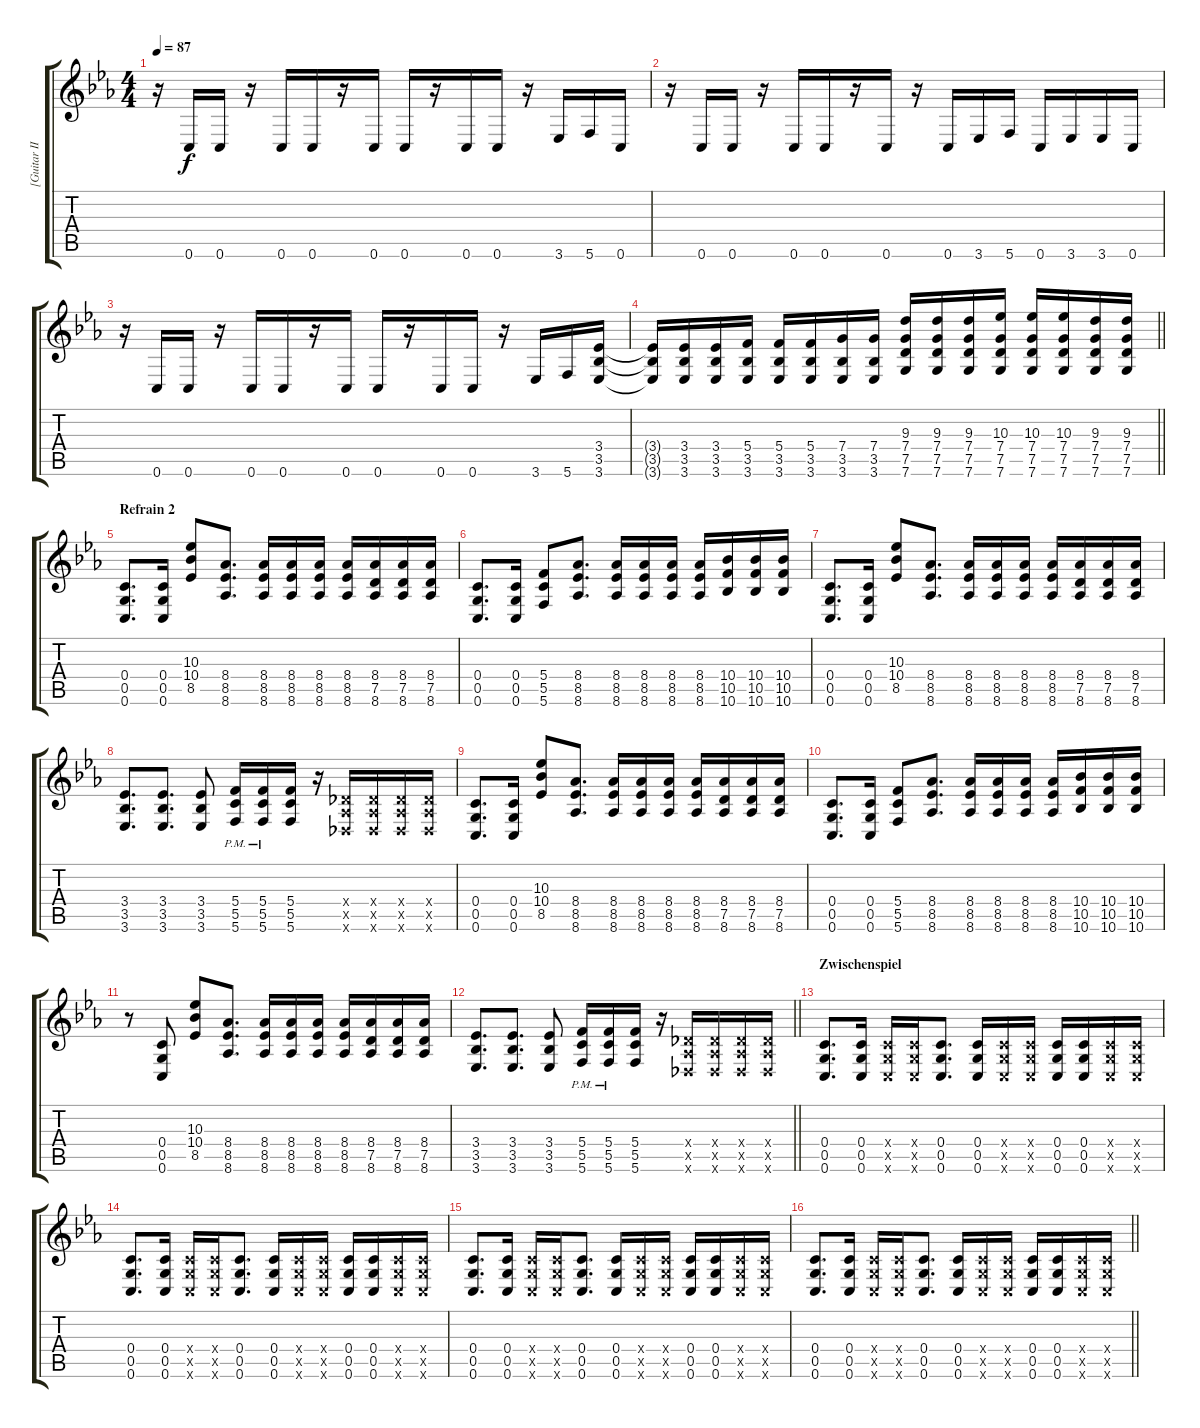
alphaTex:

\track ("[Guitar II]" "[Guitar II") {instrument distortionguitar}
\staff {score tabs}
\tuning (D4 A3 F3 C3 G2 C2) {hide}
\ts (4 4)
\tempo 87
\clef g2
\ks cminor
r.16{dy f} 0.6.16 0.6.16 r.16 0.6.16 0.6.16 r.16 0.6.16 0.6.16 r.16 0.6.16 0.6.16 r.16 3.6.16 5.6.16 0.6.16 |
r.16 0.6.16 0.6.16 r.16 0.6.16 0.6.16 r.16 0.6.16 r.16 0.6.16 3.6.16 5.6.16 0.6.16 3.6.16 3.6.16 0.6.16 |
r.16 0.6.16 0.6.16 r.16 0.6.16 0.6.16 r.16 0.6.16 0.6.16 r.16 0.6.16 0.6.16 r.16 3.6.16 5.6.16 (3.4 3.5 3.6).16 |
\barLineRight lightlight
(3.4{t} 3.5{t} 3.6{t}).16 (3.4 3.5 3.6).16 (3.4 3.5 3.6).16 (5.4 3.5 3.6).16 (5.4 3.5 3.6).16 (5.4 3.5 3.6).16 (7.4 3.5 3.6).16 (7.4 3.5 3.6).16 (9.3 7.4 7.5 7.6).16 (9.3 7.4 7.5 7.6).16 (9.3 7.4 7.5 7.6).16 (10.3 7.4 7.5 7.6).16 (10.3 7.4 7.5 7.6).16 (10.3 7.4 7.5 7.6).16 (9.3 7.4 7.5 7.6).16 (9.3 7.4 7.5 7.6).16 |
\section ("" "Refrain 2")
(0.4 0.5 0.6).8{d} (0.4 0.5 0.6).16 (10.3 10.4 8.5).8 (8.4 8.5 8.6).8{d} (8.4 8.5 8.6).16 (8.4 8.5 8.6).16 (8.4 8.5 8.6).16 (8.4 8.5 8.6).16 (8.4 7.5 8.6).16 (8.4 7.5 8.6).16 (8.4 7.5 8.6).16 |
(0.4 0.5 0.6).8{d} (0.4 0.5 0.6).16 (5.4 5.5 5.6).8 (8.4 8.5 8.6).8{d} (8.4 8.5 8.6).16 (8.4 8.5 8.6).16 (8.4 8.5 8.6).16 (8.4 8.5 8.6).16 (10.4 10.5 10.6).16 (10.4 10.5 10.6).16 (10.4 10.5 10.6).16 |
(0.4 0.5 0.6).8{d} (0.4 0.5 0.6).16 (10.3 10.4 8.5).8 (8.4 8.5 8.6).8{d} (8.4 8.5 8.6).16 (8.4 8.5 8.6).16 (8.4 8.5 8.6).16 (8.4 8.5 8.6).16 (8.4 7.5 8.6).16 (8.4 7.5 8.6).16 (8.4 7.5 8.6).16 |
(3.4 3.5 3.6).8{d} (3.4 3.5 3.6).8{d} (3.4 3.5 3.6).8 (5.4{pm} 5.5{pm} 5.6{pm}).16 (5.4{pm} 5.5{pm} 5.6{pm}).16 (5.4 5.5 5.6).16 r.16 (1.4{x} 1.5{x} 1.6{x}).16 (1.4{x} 1.5{x} 1.6{x}).16 (1.4{x} 1.5{x} 1.6{x}).16 (1.4{x} 1.5{x} 1.6{x}).16 |
(0.4 0.5 0.6).8{d} (0.4 0.5 0.6).16 (10.3 10.4 8.5).8 (8.4 8.5 8.6).8{d} (8.4 8.5 8.6).16 (8.4 8.5 8.6).16 (8.4 8.5 8.6).16 (8.4 8.5 8.6).16 (8.4 7.5 8.6).16 (8.4 7.5 8.6).16 (8.4 7.5 8.6).16 |
(0.4 0.5 0.6).8{d} (0.4 0.5 0.6).16 (5.4 5.5 5.6).8 (8.4 8.5 8.6).8{d} (8.4 8.5 8.6).16 (8.4 8.5 8.6).16 (8.4 8.5 8.6).16 (8.4 8.5 8.6).16 (10.4 10.5 10.6).16 (10.4 10.5 10.6).16 (10.4 10.5 10.6).16 |
r.8 (0.4 0.5 0.6).8 (10.3 10.4 8.5).8 (8.4 8.5 8.6).8{d} (8.4 8.5 8.6).16 (8.4 8.5 8.6).16 (8.4 8.5 8.6).16 (8.4 8.5 8.6).16 (8.4 7.5 8.6).16 (8.4 7.5 8.6).16 (8.4 7.5 8.6).16 |
\barLineRight lightlight
(3.4 3.5 3.6).8{d} (3.4 3.5 3.6).8{d} (3.4 3.5 3.6).8 (5.4{pm} 5.5{pm} 5.6{pm}).16 (5.4{pm} 5.5{pm} 5.6{pm}).16 (5.4 5.5 5.6).16 r.16 (1.4{x} 1.5{x} 1.6{x}).16 (1.4{x} 1.5{x} 1.6{x}).16 (1.4{x} 1.5{x} 1.6{x}).16 (1.4{x} 1.5{x} 1.6{x}).16 |
\section ("" "Zwischenspiel")
(0.4 0.5 0.6).8{d} (0.4 0.5 0.6).16 (0.4{x} 0.5{x} 0.6{x}).16 (0.4{x} 0.5{x} 0.6{x}).16 (0.4 0.5 0.6).8{d} (0.4 0.5 0.6).16 (0.4{x} 0.5{x} 0.6{x}).16 (0.4{x} 0.5{x} 0.6{x}).16 (0.4 0.5 0.6).16 (0.4 0.5 0.6).16 (0.4{x} 0.5{x} 0.6{x}).16 (0.4{x} 0.5{x} 0.6{x}).16 |
(0.4 0.5 0.6).8{d} (0.4 0.5 0.6).16 (0.4{x} 0.5{x} 0.6{x}).16 (0.4{x} 0.5{x} 0.6{x}).16 (0.4 0.5 0.6).8{d} (0.4 0.5 0.6).16 (0.4{x} 0.5{x} 0.6{x}).16 (0.4{x} 0.5{x} 0.6{x}).16 (0.4 0.5 0.6).16 (0.4 0.5 0.6).16 (0.4{x} 0.5{x} 0.6{x}).16 (0.4{x} 0.5{x} 0.6{x}).16 |
(0.4 0.5 0.6).8{d} (0.4 0.5 0.6).16 (0.4{x} 0.5{x} 0.6{x}).16 (0.4{x} 0.5{x} 0.6{x}).16 (0.4 0.5 0.6).8{d} (0.4 0.5 0.6).16 (0.4{x} 0.5{x} 0.6{x}).16 (0.4{x} 0.5{x} 0.6{x}).16 (0.4 0.5 0.6).16 (0.4 0.5 0.6).16 (0.4{x} 0.5{x} 0.6{x}).16 (0.4{x} 0.5{x} 0.6{x}).16 |
\barLineRight lightlight
(0.4 0.5 0.6).8{d} (0.4 0.5 0.6).16 (0.4{x} 0.5{x} 0.6{x}).16 (0.4{x} 0.5{x} 0.6{x}).16 (0.4 0.5 0.6).8{d} (0.4 0.5 0.6).16 (0.4{x} 0.5{x} 0.6{x}).16 (0.4{x} 0.5{x} 0.6{x}).16 (0.4 0.5 0.6).16 (0.4 0.5 0.6).16 (0.4{x} 0.5{x} 0.6{x}).16 (0.4{x} 0.5{x} 0.6{x}).16
